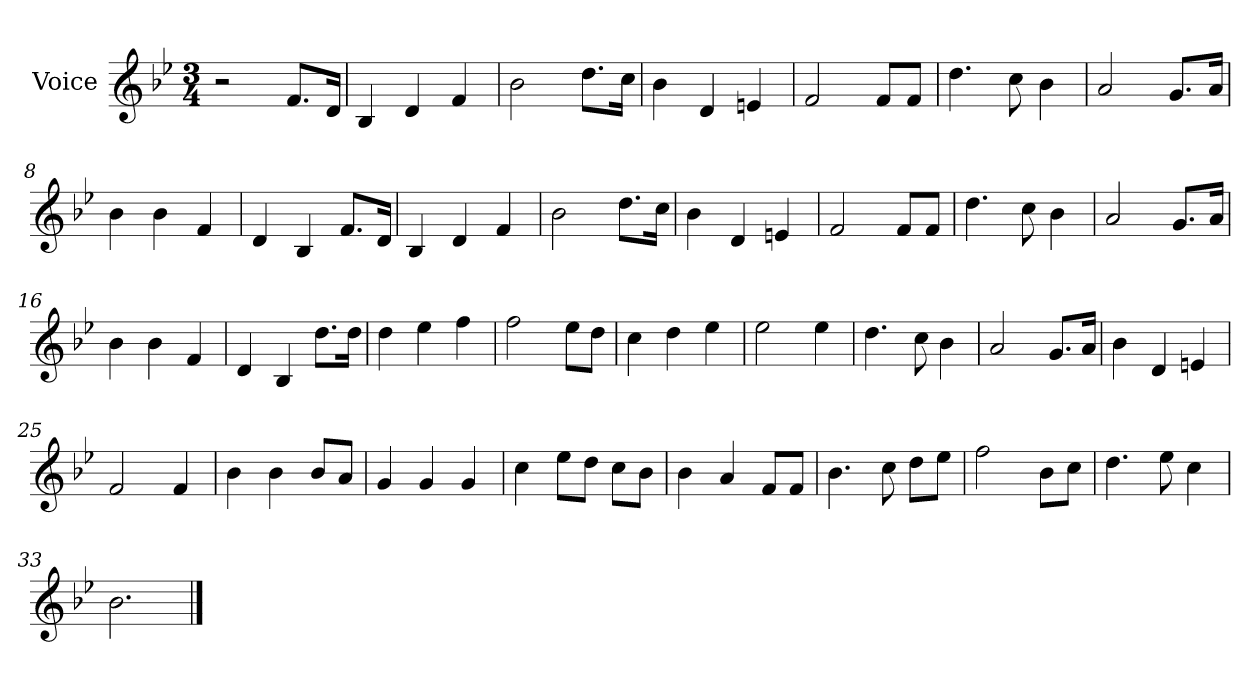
**kern
*part1
*staff1
*I"Voice
*I'Vo.
*clefG2
*k[b-e-]
*M3/4
=1
2r
8.f/L
16d/Jk
=2
4B-/
4d/
4f/
=3
2b-\
8.dd\L
16cc\Jk
=4
4b-\
4d/
4en/
=5
2f/
8f/L
8f/J
=6
4.dd\
8cc\
4b-\
=7
2a/
8.g/L
16a/Jk
=8
4b-\
4b-\
4f/
=9
4d/
4B-/
8.f/L
16d/Jk
=10
4B-/
4d/
4f/
=11
2b-\
8.dd\L
16cc\Jk
!!LO:LB:g=z
=12
4b-\
4d/
4en/
=13
2f/
8f/L
8f/J
=14
4.dd\
8cc\
4b-\
=15
2a/
8.g/L
16a/Jk
=16
4b-\
4b-\
4f/
=17
4d/
4B-/
8.dd\L
16dd\Jk
=18
4dd\
4ee-\
4ff\
=19
2ff\
8ee-\L
8dd\J
=20
4cc\
4dd\
4ee-\
=21
2ee-\
4ee-\
=22
4.dd\
8cc\
4b-\
=23
2a/
8.g/L
16a/Jk
!!LO:LB:g=z
=24
4b-\
4d/
4en/
=25
2f/
4f/
=26
4b-\
4b-\
8b-/L
8a/J
=27
4g/
4g/
4g/
=28
4cc\
8ee-\L
8dd\J
8cc\L
8b-\J
=29
4b-\
4a/
8f/L
8f/J
=30
4.b-\
8cc\
8dd\L
8ee-\J
=31
2ff\
8b-\L
8cc\J
=32
4.dd\
8ee-\
4cc\
=33
2.b-\
==
*-
